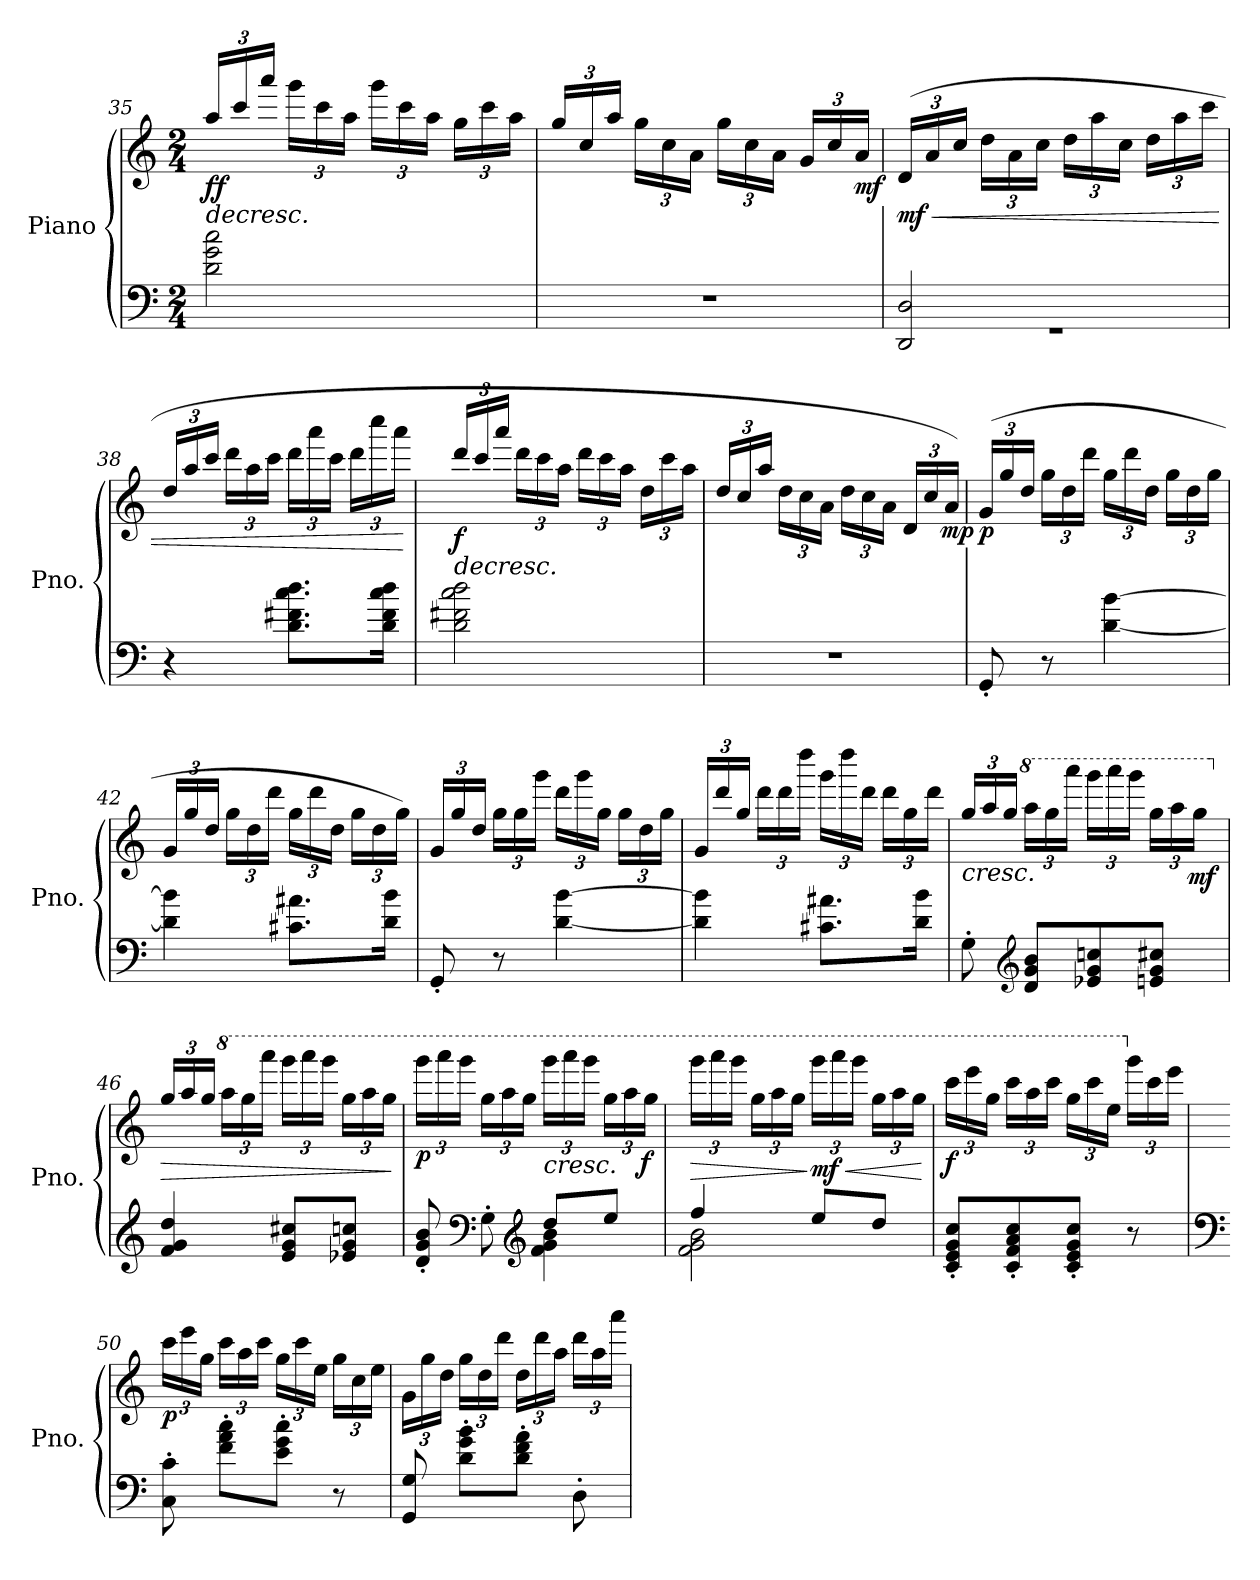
**kern	**kern	**dynam
*part1	*part1	*part1
*staff2	*staff1	*staff1/2
*I"Piano	*	*
*I'Pno.	*	*
!!LO:LB:g=z
*clefF4	*clefG2	*
*k[]	*k[]	*
*M2/4	*M2/4	*
*	*Xbrackettup	*
=35	=35	=35
!	!	!LO:HP:b
!	!	!LO:DY:n=1:b
2d\ 2g\ 2cc\	24aa/LL	> ff
.	24ccc/	.
.	24aaa/JJ	.
.	24ggg\LL	.
.	24ccc\	.
.	24aa\JJ	.
.	24ggg\LL	.
.	24ccc\	.
.	24aa\JJ	.
.	24gg\LL	.
.	24ccc\	.
.	24aa\JJ	.
=36	=36	=36
*	*MM110	*
2r	24gg/LL	.
.	24cc/	.
.	24aa/JJ	.
.	24gg\LL	.
.	24cc\	.
.	24a\JJ	.
.	24gg\LL	.
.	24cc\	.
.	24a\JJ	.
.	24g/LL	.
.	24cc/	.
!	!	!LO:DY:b
.	24a/JJ	mf
.	.	]
=37	=37	=37
*^	*	*
!	!	!	!LO:HP:b
!	!	!	!LO:DY:n=1:b
2rGG	2DD/ 2D/	(24d/LL	< mf
.	.	24a/	.
.	.	24cc/JJ	.
*	*	*MM100	*
.	.	24dd\LL	.
.	.	24a\	.
.	.	24cc\JJ	.
.	.	24dd\LL	.
.	.	24aa\	.
.	.	24cc\JJ	.
.	.	24dd\LL	.
.	.	24aa\	.
.	.	24ccc\JJ	.
*v	*v	*	*
=38	=38	=38
4r	24dd/LL	.
.	24aa/	.
.	24ccc/JJ	.
.	24ddd\LL	.
.	24aa\	.
.	24ccc\JJ	.
8.d\ 8.f#X\ 8.cc\ 8.dd\L	24ddd\LL	.
.	24aaa\	.
.	24ccc\JJ	.
.	24ddd\LL	.
.	24cccc\	.
16d\ 16f#\ 16cc\ 16dd\Jk	.	.
.	24aaa\JJ	.
.	.	[
!!LO:LB:g=z
=39	=39	=39
!	!	!LO:HP:b
!	!	!LO:DY:n=1:b
2d\ 2f#X\ 2cc\ 2dd\	24ddd/LL	> f
.	24ccc/	.
.	24aaa/JJ	.
.	24ddd\LL	.
.	24ccc\	.
.	24aa\JJ	.
.	24ddd\LL	.
.	24ccc\	.
.	24aa\JJ	.
.	24dd\LL	.
.	24ccc\	.
.	24aa\JJ	.
=40	=40	=40
2r	24dd/LL	.
.	24cc/	.
.	24aa/JJ	.
.	24dd\LL	.
.	24cc\	.
.	24a\JJ	.
*	*MM110	*
.	24dd\LL	.
.	24cc\	.
.	24a\JJ	.
.	24d/LL	.
.	24cc/	.
!	!	!LO:DY:b
.	24a/JJ)	mp
.	.	]
=41	=41	=41
*	*MM116	*
!	!	!LO:DY:b
8GG'/	(24g/LL	p
.	24gg/	.
.	24dd/JJ	.
8r	24gg\LL	.
.	24dd\	.
.	24ddd\JJ	.
[4d\ [4b\	24gg\LL	.
.	24ddd\	.
.	24dd\JJ	.
.	24gg\LL	.
.	24dd\	.
.	24gg\JJ	.
=42	=42	=42
4d\] 4b\]	24g/LL	.
.	24gg/	.
.	24dd/JJ	.
.	24gg\LL	.
.	24dd\	.
.	24ddd\JJ	.
8.c#X\ 8.a#X\L	24gg\LL	.
.	24ddd\	.
.	24dd\JJ	.
.	24gg\LL	.
.	24dd\	.
16d\ 16b\Jk	.	.
.	24gg\JJ)	.
!!LO:LB:g=z
=43	=43	=43
8GG'/	24g/LL	.
.	24gg/	.
.	24dd/JJ	.
8r	24gg\LL	.
.	24gg\	.
.	24ggg\JJ	.
[4d\ [4b\	24ddd\LL	.
.	24ggg\	.
.	24gg\JJ	.
.	24gg\LL	.
.	24dd\	.
.	24gg\JJ	.
=44	=44	=44
4d\] 4b\]	24g/LL	.
.	24ddd/	.
.	24gg/JJ	.
.	24ddd\LL	.
.	24ddd\	.
.	24dddd\JJ	.
8.c#X\ 8.a#X\L	24ggg\LL	.
.	24dddd\	.
.	24ddd\JJ	.
.	24ddd\LL	.
.	24gg\	.
16d\ 16b\Jk	.	.
.	24ddd\JJ	.
=45	=45	=45
!	!	!LO:HP:b
8G'\	24gg/LL	<
.	24aa/	.
.	24gg/JJ	.
*clefG2	*	*
*	*8va	*
8d/ 8g/ 8b/L	24aaa\LL	.
.	24ggg\	.
.	24aaaa\JJ	.
8e-X/ 8g/ 8ccn/	24gggg\LL	.
.	24aaaa\	.
.	24gggg\JJ	.
8en/ 8g/ 8cc#X/J	24ggg\LL	.
.	24aaa\	.
!	!	!LO:DY:b
.	24ggg\JJ	mf
.	.	[
=46	=46	=46
*	*X8va	*
*	*MM110	*
!	!	!LO:HP:b
4f/ 4g/ 4dd/	24gg/LL	>
.	24aa/	.
.	24gg/JJ	.
*	*8va	*
.	24aaa\LL	.
.	24ggg\	.
.	24aaaa\JJ	.
8e/ 8g/ 8cc#X/L	24gggg\LL	.
.	24aaaa\	.
.	24gggg\JJ	.
8e-X/ 8g/ 8ccn/J	24ggg\LL	.
.	24aaa\	.
.	24ggg\JJ	.
.	.	]
!!LO:LB:g=z
=47	=47	=47
*^	*	*
!	!	!	!LO:DY:b
8d/' 8g/' 8b/'	4ryy	24gggg\LL	p
.	.	24aaaa\	.
.	.	24gggg\JJ	.
*clefF4	*	*	*
8G'\	.	24ggg\LL	.
.	.	24aaa\	.
.	.	24ggg\JJ	.
*clefG2	*	*	*
*	*	*MM100	*
!	!	!	!LO:HP:b
8dd/L	4f\ 4g\ 4b\	24gggg\LL	<
.	.	24aaaa\	.
.	.	24gggg\JJ	.
8ee/J	.	24ggg\LL	.
.	.	24aaa\	.
!	!	!	!LO:DY:b
.	.	24ggg\JJ	f
*v	*v	*	*
.	.	[
=48	=48	=48
*^	*	*
!	!	!	!LO:HP:b
4ff/	2f\ 2g\ 2b\	24gggg\LL	>
.	.	24aaaa\	.
.	.	24gggg\JJ	.
*	*	*MM90	*
.	.	24ggg\LL	.
.	.	24aaa\	.
.	.	24ggg\JJ	.
!	!	!	!LO:HP:n=1:b
!	!	!	!LO:DY:n=1:b
8ee/L	.	24gggg\LL	] < mf
.	.	24aaaa\	.
.	.	24gggg\JJ	.
*	*	*MM60	*
8dd/J	.	24ggg\LL	.
.	.	24aaa\	.
.	.	24ggg\JJ	.
*v	*v	*	*
.	.	[
=49	=49	=49
*	*MM116	*
!	!	!LO:DY:b
8c/' 8e/' 8g/' 8cc/'L	24cccc\LL	f
.	24eeee\	.
.	24ggg\JJ	.
8c/' 8f/' 8a/' 8cc/'	24cccc\LL	.
.	24aaa\	.
.	24cccc\JJ	.
8c/' 8e/' 8g/' 8cc/'J	24ggg\LL	.
.	24cccc\	.
.	24eee\JJ	.
*	*X8va	*
8r	24ggg\LL	.
.	24ccc\	.
.	24eee\JJ	.
=50	=50	=50
*clefF4	*	*
!	!	!LO:DY:b
8C\' 8c\'	24ccc\LL	p
.	24eee\	.
.	24gg\JJ	.
8f\' 8a\' 8cc\'L	24ccc\LL	.
.	24aa\	.
.	24ccc\JJ	.
8e\' 8g\' 8cc\'J	24gg\LL	.
.	24ccc\	.
.	24ee\JJ	.
8r	24gg\LL	.
.	24cc\	.
.	24ee\JJ	.
!!LO:PB:g=z
=51	=51	=51
8GG/ 8G/	24g\LL	.
.	24gg\	.
.	24dd\JJ	.
8d\' 8g\' 8b\'L	24gg\LL	.
.	24dd\	.
.	24ddd\JJ	.
8d\' 8f\' 8a\'J	24dd\LL	.
.	24ddd\	.
.	24aa\JJ	.
8D'\	24ddd\LL	.
.	24aa\	.
.	24aaa\JJ	.
=	=	=
*-	*-	*-
